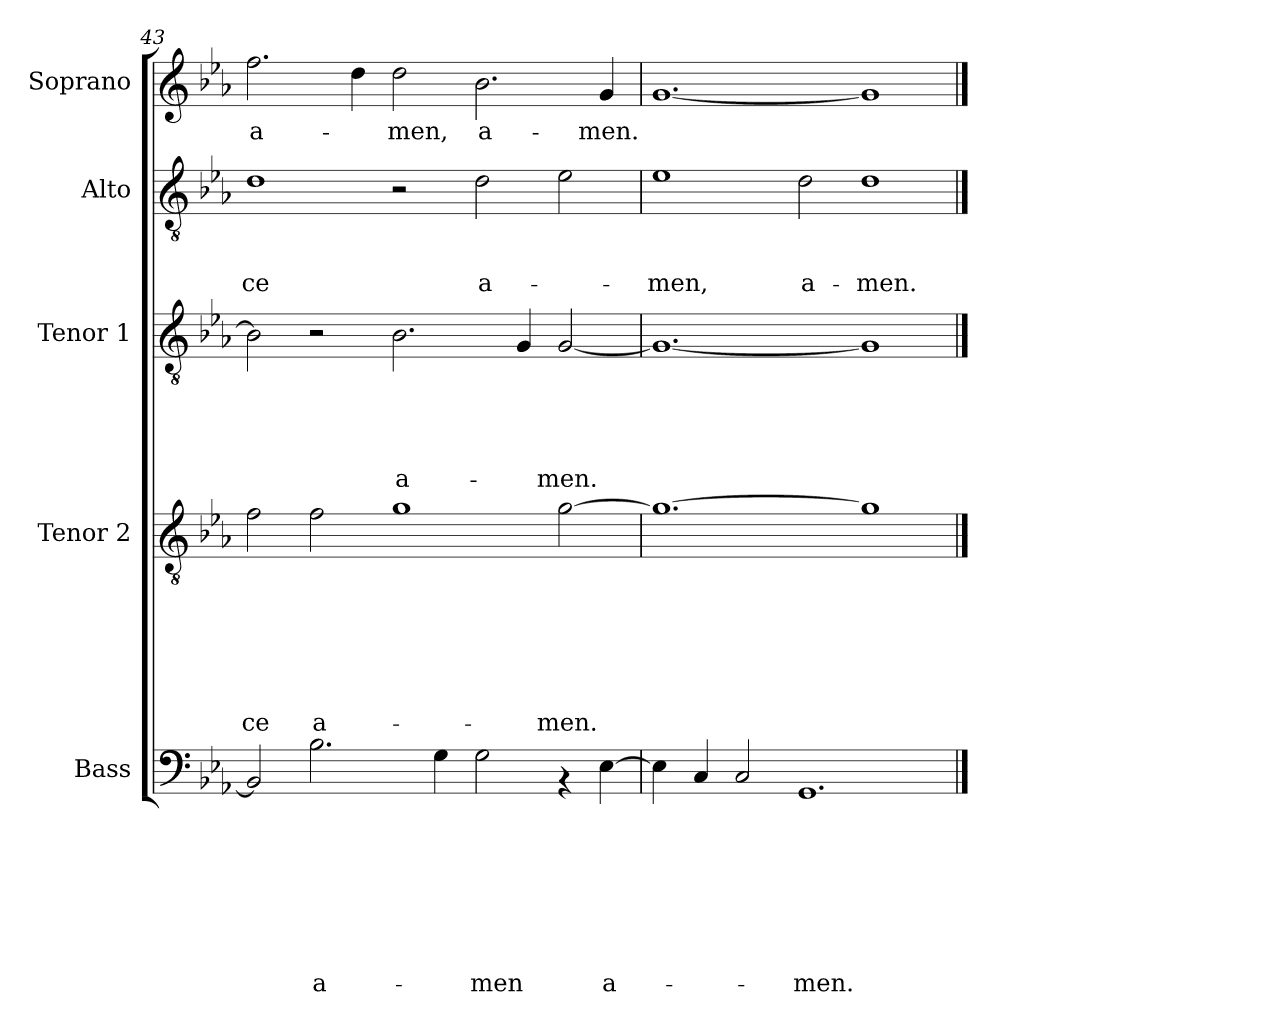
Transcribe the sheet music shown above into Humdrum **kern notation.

**kern	**text	**text	**text	**text	**text	**text	**text	**text	**kern	**text	**text	**text	**text	**text	**text	**text	**kern	**text	**text	**text	**text	**text	**kern	**text	**text	**text	**kern	**text
*part5	*part5	*part5	*part5	*part5	*part5	*part5	*part5	*part5	*part4	*part4	*part4	*part4	*part4	*part4	*part4	*part4	*part3	*part3	*part3	*part3	*part3	*part3	*part2	*part2	*part2	*part2	*part1	*part1
*staff5	*staff5	*staff5	*staff5	*staff5	*staff5	*staff5	*staff5	*staff5	*staff4	*staff4	*staff4	*staff4	*staff4	*staff4	*staff4	*staff4	*staff3	*staff3	*staff3	*staff3	*staff3	*staff3	*staff2	*staff2	*staff2	*staff2	*staff1	*staff1
*I"Bass	*	*	*	*	*	*	*	*	*I"Tenor 2	*	*	*	*	*	*	*	*I"Tenor 1	*	*	*	*	*	*I"Alto	*	*	*	*I"Soprano	*
*I'B	*	*	*	*	*	*	*	*	*I'T2	*	*	*	*	*	*	*	*I'T1	*	*	*	*	*	*I'A	*	*	*	*I'S	*
*clefF4	*	*	*	*	*	*	*	*	*clefGv2	*	*	*	*	*	*	*	*clefGv2	*	*	*	*	*	*clefGv2	*	*	*	*clefG2	*
*k[b-e-a-]	*	*	*	*	*	*	*	*	*k[b-e-a-]	*	*	*	*	*	*	*	*k[b-e-a-]	*	*	*	*	*	*k[b-e-a-]	*	*	*	*k[b-e-a-]	*
*E-:	*	*	*	*	*	*	*	*	*E-:	*	*	*	*	*	*	*	*E-:	*	*	*	*	*	*E-:	*	*	*	*E-:	*
=43	=43	=43	=43	=43	=43	=43	=43	=43	=43	=43	=43	=43	=43	=43	=43	=43	=43	=43	=43	=43	=43	=43	=43	=43	=43	=43	=43	=43
!	!	!	!	!	!	!	!	!	!	!	!	!	!	!	!	!LO:LY:b	!	!	!	!	!	!	!	!	!	!LO:LY:b	!	!LO:LY:b
2BB-/]	.	.	.	.	.	.	.	.	2f\	.	.	.	.	.	.	-ce	2B-\]	.	.	.	.	.	1d	.	.	-ce	2.ff\	a-
!	!	!	!	!	!	!	!	!LO:LY:b	!	!	!	!	!	!	!	!LO:LY:b	!	!	!	!	!	!	!	!	!	!	!	!
2.B-\	.	.	.	.	.	.	.	a-	2f\	.	.	.	.	.	.	a-	2r	.	.	.	.	.	.	.	.	.	.	.
.	.	.	.	.	.	.	.	.	.	.	.	.	.	.	.	.	.	.	.	.	.	.	.	.	.	.	4dd\	.
!	!	!	!	!	!	!	!	!	!	!	!	!	!	!	!	!	!	!	!	!	!	!LO:LY:b	!	!	!	!	!	!LO:LY:b
.	.	.	.	.	.	.	.	.	1g	.	.	.	.	.	.	.	2.B-\	.	.	.	.	a-	2r	.	.	.	2dd\	-men,
4G\	.	.	.	.	.	.	.	.	.	.	.	.	.	.	.	.	.	.	.	.	.	.	.	.	.	.	.	.
!	!	!	!	!	!	!	!	!LO:LY:b	!	!	!	!	!	!	!	!	!	!	!	!	!	!	!	!	!	!LO:LY:b	!	!LO:LY:b
2G\	.	.	.	.	.	.	.	-men	.	.	.	.	.	.	.	.	.	.	.	.	.	.	2d\	.	.	a-	2.b-\	a-
.	.	.	.	.	.	.	.	.	.	.	.	.	.	.	.	.	4G/	.	.	.	.	.	.	.	.	.	.	.
!	!	!	!	!	!	!	!	!	!	!	!	!	!	!	!	!LO:LY:b	!	!	!	!	!	!LO:LY:b	!	!	!	!	!	!
4rAA	.	.	.	.	.	.	.	.	[>2g\	.	.	.	.	.	.	-men.	[<2G/	.	.	.	.	-men.	2e-\	.	.	.	.	.
!	!	!	!	!	!	!	!	!LO:LY:b	!	!	!	!	!	!	!	!	!	!	!	!	!	!	!	!	!	!	!	!LO:LY:b
[>4E-\	.	.	.	.	.	.	.	a-	.	.	.	.	.	.	.	.	.	.	.	.	.	.	.	.	.	.	4g/	-men.
=44	=44	=44	=44	=44	=44	=44	=44	=44	=44	=44	=44	=44	=44	=44	=44	=44	=44	=44	=44	=44	=44	=44	=44	=44	=44	=44	=44	=44
!	!	!	!	!	!	!	!	!	!	!	!	!	!	!	!	!	!	!	!	!	!	!	!	!	!	!LO:LY:b	!	!
4E-\]	.	.	.	.	.	.	.	.	1.g_	.	.	.	.	.	.	.	1.G_	.	.	.	.	.	1e-	.	.	-men,	[<1.g	.
4C/	.	.	.	.	.	.	.	.	.	.	.	.	.	.	.	.	.	.	.	.	.	.	.	.	.	.	.	.
2C/	.	.	.	.	.	.	.	.	.	.	.	.	.	.	.	.	.	.	.	.	.	.	.	.	.	.	.	.
!	!	!	!	!	!	!	!	!LO:LY:b	!	!	!	!	!	!	!	!	!	!	!	!	!	!	!	!	!	!LO:LY:b	!	!
1.GG	.	.	.	.	.	.	.	-men.	.	.	.	.	.	.	.	.	.	.	.	.	.	.	2d\	.	.	a-	.	.
!	!	!	!	!	!	!	!	!	!	!	!	!	!	!	!	!	!	!	!	!	!	!	!	!	!	!LO:LY:b	!	!
.	.	.	.	.	.	.	.	.	1g]	.	.	.	.	.	.	.	1G]	.	.	.	.	.	1d	.	.	-men.	1g]	.
==	==	==	==	==	==	==	==	==	==	==	==	==	==	==	==	==	==	==	==	==	==	==	==	==	==	==	==	==
*-	*-	*-	*-	*-	*-	*-	*-	*-	*-	*-	*-	*-	*-	*-	*-	*-	*-	*-	*-	*-	*-	*-	*-	*-	*-	*-	*-	*-
